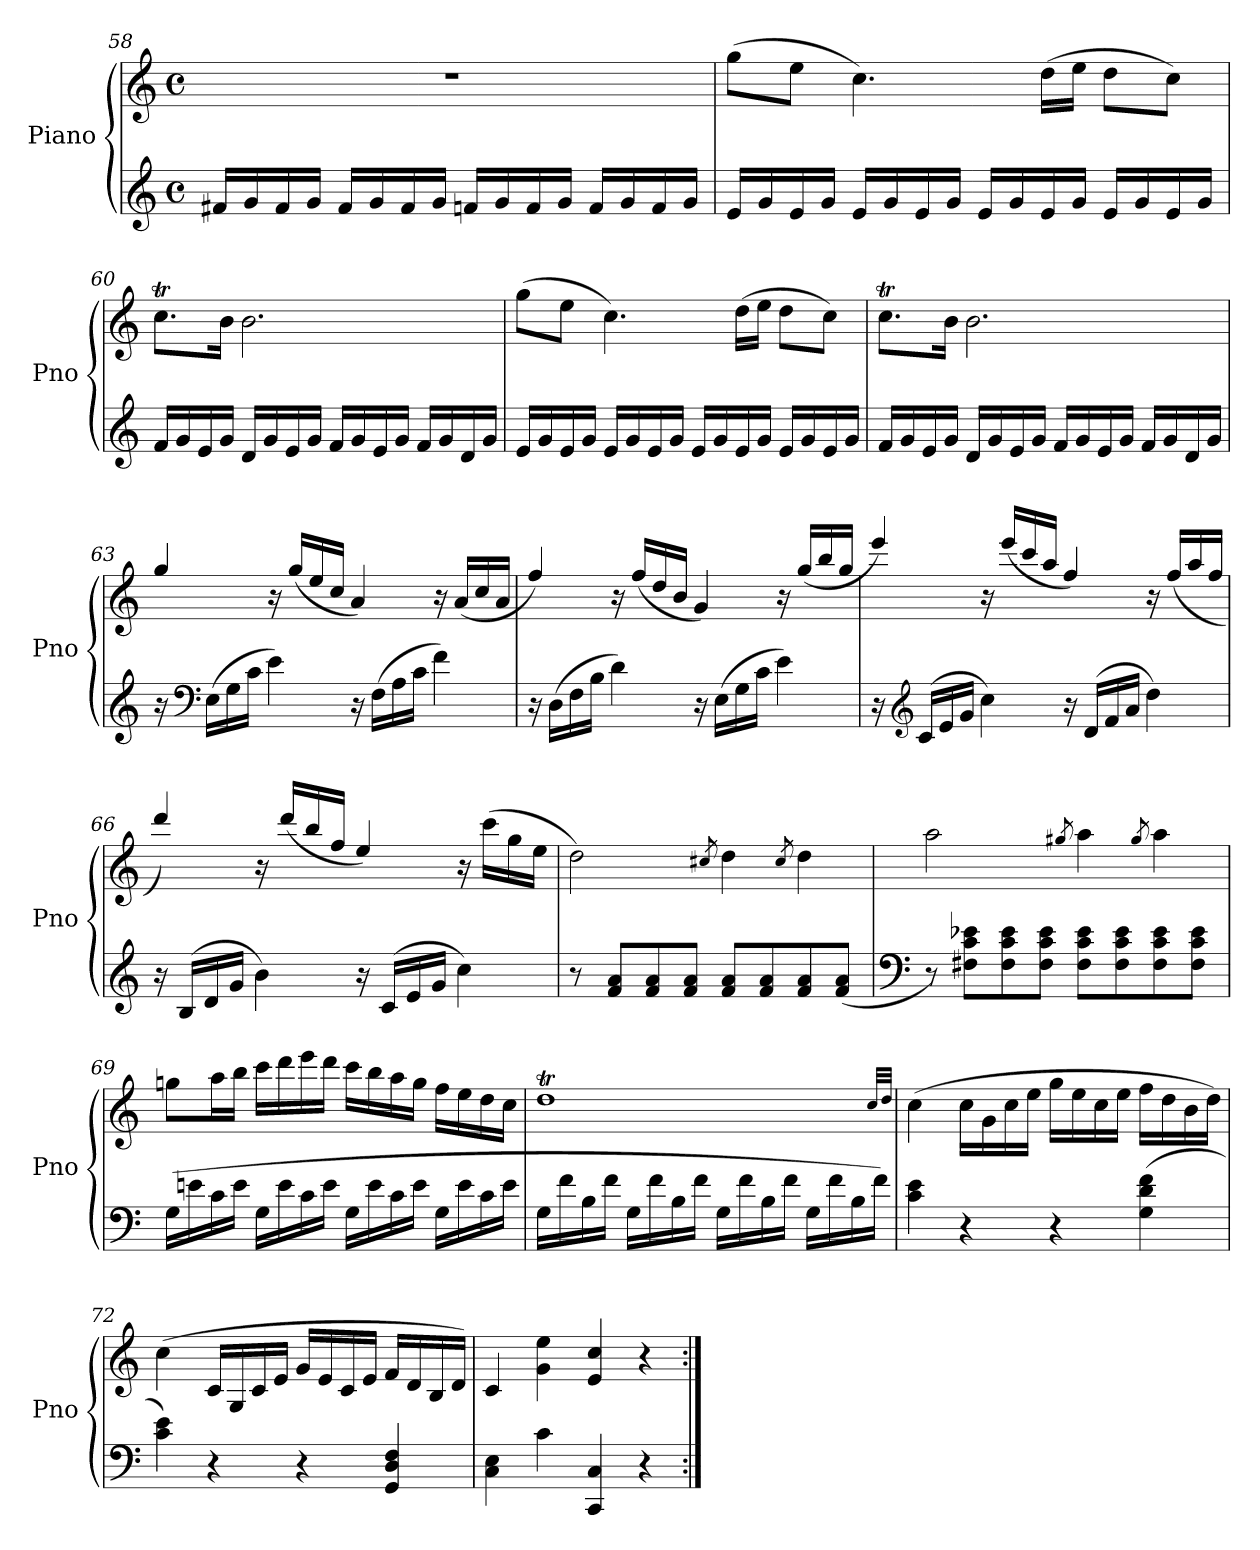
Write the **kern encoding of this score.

**kern	**kern
*part2	*part1
*staff2	*staff1
*I"Piano	*I"Piano
*I'Pno	*I'Pno
!!LO:PB:g=z
*clefG2	*clefG2
*k[]	*k[]
*M4/4	*M4/4
*met(c)	*met(c)
=58	=58
16f#X/LL	1r
16g/	.
16f#/	.
16g/JJ	.
16f#/LL	.
16g/	.
16f#/	.
16g/JJ	.
16fn/LL	.
16g/	.
16f/	.
16g/JJ	.
16f/LL	.
16g/	.
16f/	.
16g/JJ	.
=59	=59
16e/LL	(>8gg\L
16g/	.
16e/	8ee\J
16g/JJ	.
16e/LL	4.cc\)
16g/	.
16e/	.
16g/JJ	.
16e/LL	.
16g/	.
16e/	(>16dd\LL
16g/JJ	16ee\JJ
16e/LL	8dd\L
16g/	.
16e/	8cc\J)
16g/JJ	.
=60	=60
16f/LL	8.ccT\L
16g/	.
16e/	.
16g/JJ	16b\Jk
16d/LL	2.b\
16g/	.
16e/	.
16g/JJ	.
16f/LL	.
16g/	.
16e/	.
16g/JJ	.
16f/LL	.
16g/	.
16d/	.
16g/JJ	.
!!LO:LB:g=z
=61	=61
16e/LL	(>8gg\L
16g/	.
16e/	8ee\J
16g/JJ	.
16e/LL	4.cc\)
16g/	.
16e/	.
16g/JJ	.
16e/LL	.
16g/	.
16e/	(>16dd\LL
16g/JJ	16ee\JJ
16e/LL	8dd\L
16g/	.
16e/	8cc\J)
16g/JJ	.
=62	=62
16f/LL	8.ccT\L
16g/	.
16e/	.
16g/JJ	16b\Jk
16d/LL	2.b\
16g/	.
16e/	.
16g/JJ	.
16f/LL	.
16g/	.
16e/	.
16g/JJ	.
16f/LL	.
16g/	.
16d/	.
16g/JJ	.
!!LO:LB:g=z
=63	=63
16r	4gg/
*clefF4	*
(>16E\LL	.
16G\	.
16c\JJ	.
4e\)	16r
.	(<16gg/LL
.	16ee/
.	16cc/JJ
16r	4a/)
(>16F\LL	.
16A\	.
16c\JJ	.
4f\)	16r
.	(<16a/LL
.	16cc/
.	16a/JJ
=64	=64
16r	4ff/)
(>16D\LL	.
16F\	.
16B\JJ	.
4d\)	16r
.	(<16ff/LL
.	16dd/
.	16b/JJ
16r	4g/)
(>16E\LL	.
16G\	.
16c\JJ	.
4e\)	16r
.	(<16gg/LL
.	16bb/
.	16gg/JJ
!!LO:LB:g=z
=65	=65
16r	4eee/)
*clefG2	*
(>16c/LL	.
16e/	.
16g/JJ	.
4cc\)	16r
.	(<16eee/LL
.	16ccc/
.	16aa/JJ
16r	4ff/)
(>16d/LL	.
16f/	.
16a/JJ	.
4dd\)	16r
.	(<16ff/LL
.	16aa/
.	16ff/JJ
=66	=66
16r	4ddd/)
(>16B/LL	.
16d/	.
16g/JJ	.
4b\)	16r
.	(<16ddd/LL
.	16bb/
.	16ff/JJ
16r	4ee/)
(>16c/LL	.
16e/	.
16g/JJ	.
4cc\)	16r
.	(>16ccc\LL
.	16gg\
.	16ee\JJ
=67	=67
8r	2dd\)
8f/ 8a/L	.
8f/ 8a/	.
8f/ 8a/J	.
.	8qcc#X/
8f/ 8a/L	4dd\
8f/ 8a/	.
.	8qcc#/
8f/ 8a/	4dd\
(<8f/ 8a/J	.
!!LO:LB:g=z
=68	=68
*clefF4	*
8r)	2aa\
8F#X\ 8c\ 8e-X\L	.
8F#\ 8c\ 8e-\	.
8F#\ 8c\ 8e-\J	.
.	8qgg#X/
8F#\ 8c\ 8e-\L	4aa\
8F#\ 8c\ 8e-\	.
.	8qgg#/
8F#\ 8c\ 8e-\	4aa\
8F#\ 8c\ 8e-\J	.
=69	=69
(>16G\LL	8ggn\L
16en\	.
16c\	16aa\L
16e\JJ	16bb\JJ
16G\LL	16ccc\LL
16e\	16ddd\
16c\	16eee\
16e\JJ	16ddd\JJ
16G\LL	16ccc\LL
16e\	16bb\
16c\	16aa\
16e\JJ	16gg\JJ
16G\LL	16ff\LL
16e\	16ee\
16c\	16dd\
16e\JJ	16cc\JJ
!!LO:LB:g=z
=70	=70
16G\LL	1ddT
16f\	.
16B\	.
16f\JJ	.
16G\LL	.
16f\	.
16B\	.
16f\JJ	.
16G\LL	.
16f\	.
16B\	.
16f\JJ	.
16G\LL	.
16f\	.
16B\	.
16f\JJ)	.
.	32qcc/LLL
.	32qdd/JJJ
=71	=71
4c\ 4e\	(>4cc\
4r	16cc\LL
.	16g\
.	16cc\
.	16ee\JJ
4r	16gg\LL
.	16ee\
.	16cc\
.	16ee\JJ
(<4G\ 4d\ 4f\	16ff\LL
.	16dd\
.	16b\
.	16dd\JJ)
=72	=72
4c\ 4e\)	(>4cc\
4r	16c/LL
.	16G/
.	16c/
.	16e/JJ
4r	16g/LL
.	16e/
.	16c/
.	16e/JJ
4GG/ 4D/ 4F/	16f/LL
.	16d/
.	16B/
.	16d/JJ)
!!LO:PB:g=z
=73	=73
4C\ 4E\	4c/
4c\	4g\ 4ee\
4CC/ 4C/	4e/ 4cc/
4r	4r
=:|!	=:|!
*-	*-
